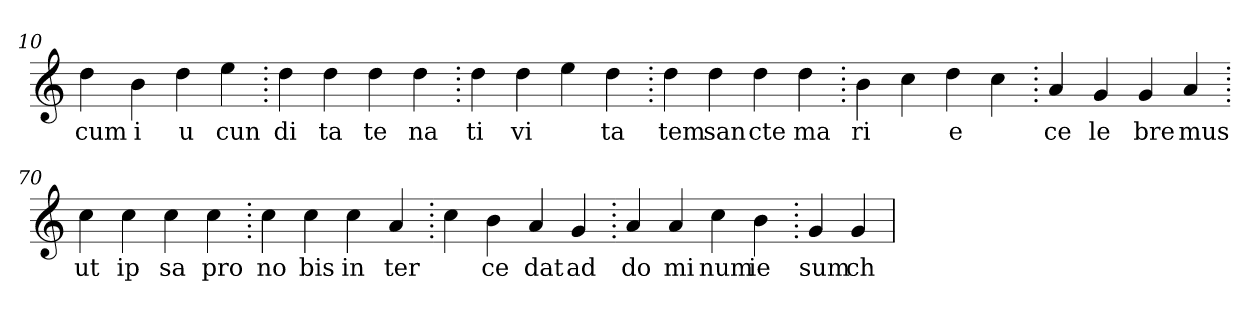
**kern	**text
*part1	*part1
*staff1	*staff1
*clefG2	*
=10.	=10.
4dd	cum
4b	i
4dd	u
4ee	cun
=20.	=20.
4dd	di
4dd	ta
4dd	te
4dd	na
=30.	=30.
4dd	ti
4dd	vi
4ee	.
4dd	ta
=40.	=40.
4dd	tem
4dd	san
4dd	cte
4dd	ma
=50.	=50.
4b	ri
4cc	.
4dd	e
4cc	.
=60.	=60.
4a	ce
4g	le
4g	bre
4a	mus
=70.	=70.
4cc	ut
4cc	ip
4cc	sa
4cc	pro
=80.	=80.
4cc	no
4cc	bis
4cc	in
4a	ter
=90.	=90.
4cc	.
4b	ce
4a	dat
4g	ad
=100.	=100.
4a	do
4a	mi
4cc	num
4b	ie
=110.	=110.
4g	sum
4g	ch
=	=
*-	*-
